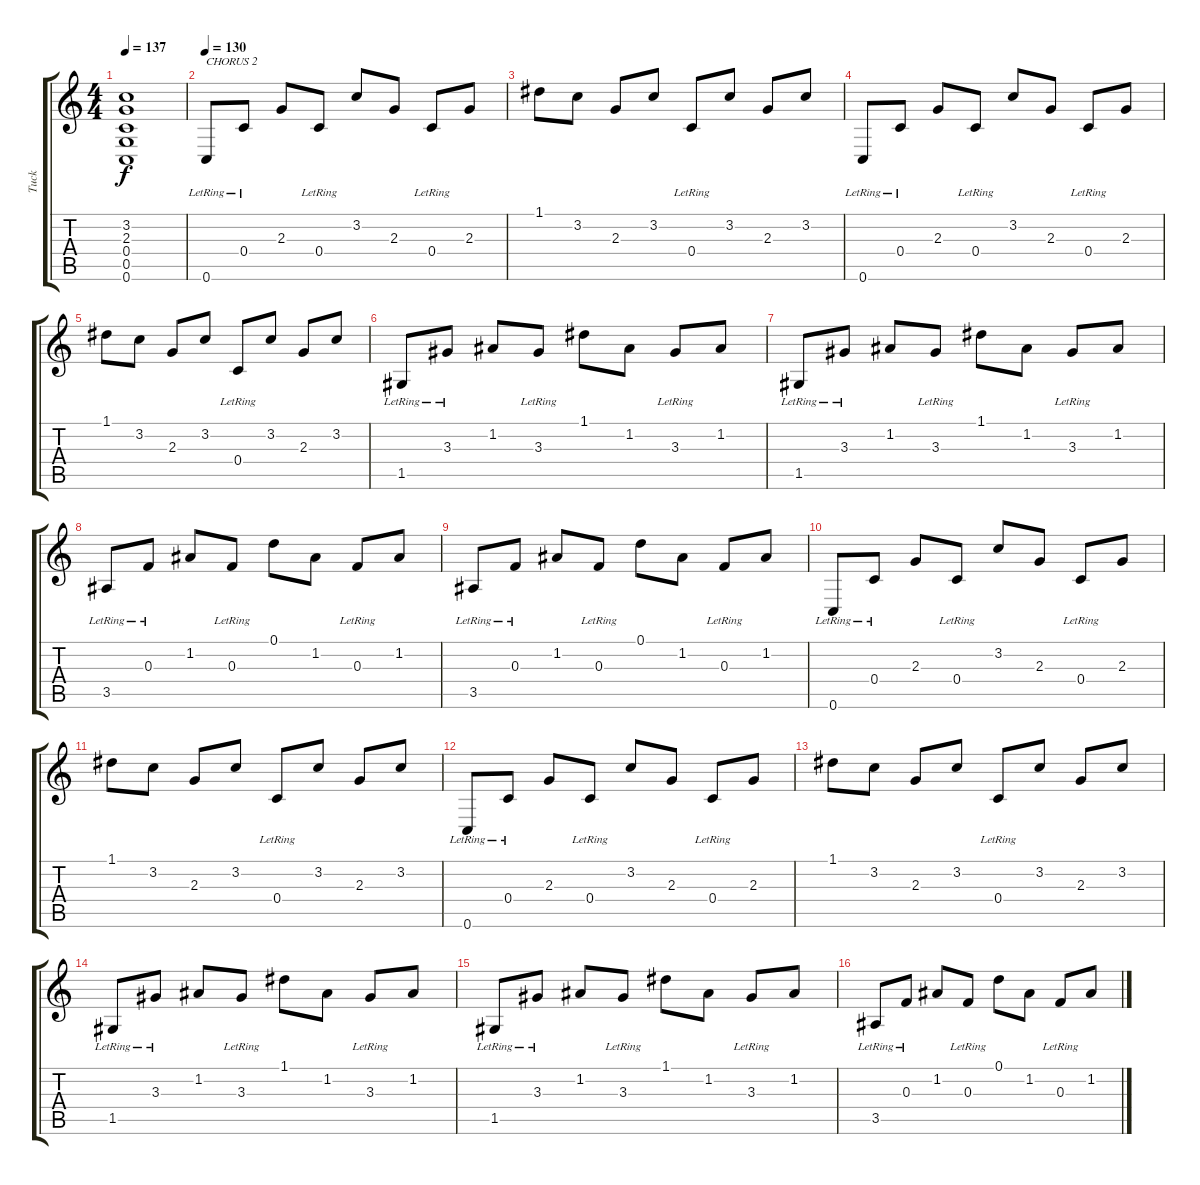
\track ("Tuck" "Tuck") {instrument acousticguitarsteel}
\staff {score tabs}
\tuning (D4 A3 F3 C3 G2 C2) {hide}
\ts (4 4)
\tempo 137
\clef g2
\ks c
(3.2{t} 2.3{t} 0.4{t} 0.5{t} 0.6{t}).1{dy f} |
\tempo 130
0.6{lr}.8{txt "CHORUS 2"} 0.4{lr}.8 2.3.8 0.4{lr}.8 3.2.8 2.3.8 0.4{lr}.8 2.3.8 |
1.1.8 3.2.8 2.3.8 3.2.8 0.4{lr}.8 3.2.8 2.3.8 3.2.8 |
0.6{lr}.8 0.4{lr}.8 2.3.8 0.4{lr}.8 3.2.8 2.3.8 0.4{lr}.8 2.3.8 |
1.1.8 3.2.8 2.3.8 3.2.8 0.4{lr}.8 3.2.8 2.3.8 3.2.8 |
1.5{lr}.8 3.3{lr}.8 1.2.8 3.3{lr}.8 1.1.8 1.2.8 3.3{lr}.8 1.2.8 |
1.5{lr}.8 3.3{lr}.8 1.2.8 3.3{lr}.8 1.1.8 1.2.8 3.3{lr}.8 1.2.8 |
3.5{lr}.8 0.3{lr}.8 1.2.8 0.3{lr}.8 0.1.8 1.2.8 0.3{lr}.8 1.2.8 |
3.5{lr}.8 0.3{lr}.8 1.2.8 0.3{lr}.8 0.1.8 1.2.8 0.3{lr}.8 1.2.8 |
0.6{lr}.8 0.4{lr}.8 2.3.8 0.4{lr}.8 3.2.8 2.3.8 0.4{lr}.8 2.3.8 |
1.1.8 3.2.8 2.3.8 3.2.8 0.4{lr}.8 3.2.8 2.3.8 3.2.8 |
0.6{lr}.8 0.4{lr}.8 2.3.8 0.4{lr}.8 3.2.8 2.3.8 0.4{lr}.8 2.3.8 |
1.1.8 3.2.8 2.3.8 3.2.8 0.4{lr}.8 3.2.8 2.3.8 3.2.8 |
1.5{lr}.8 3.3{lr}.8 1.2.8 3.3{lr}.8 1.1.8 1.2.8 3.3{lr}.8 1.2.8 |
1.5{lr}.8 3.3{lr}.8 1.2.8 3.3{lr}.8 1.1.8 1.2.8 3.3{lr}.8 1.2.8 |
3.5{lr}.8 0.3{lr}.8 1.2.8 0.3{lr}.8 0.1.8 1.2.8 0.3{lr}.8 1.2.8
